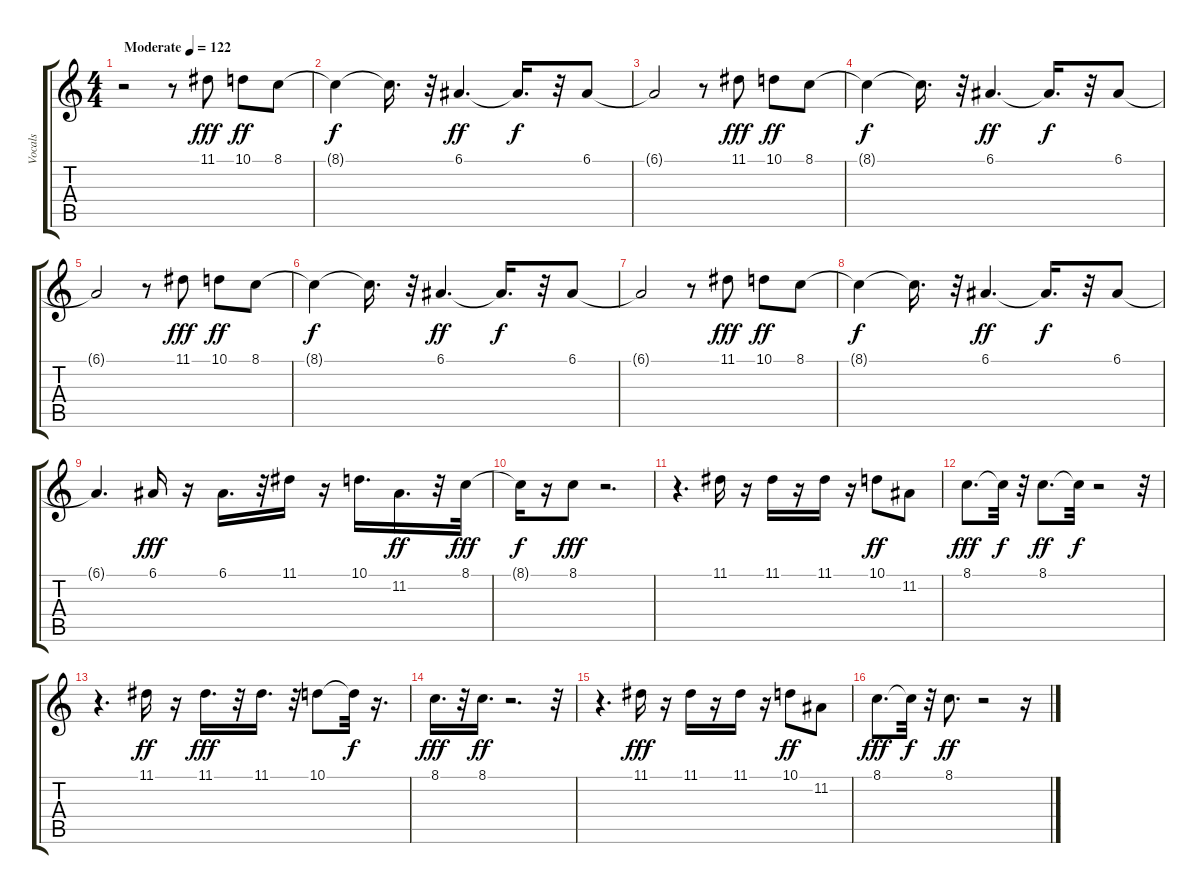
\track ("Vocals" "Vocals") {instrument flute}
\staff {score tabs}
\tuning (E4 B3 G3 D3 A2 E2) {hide}
\ts (4 4)
\tempo (122 "Moderate")
\clef g2
\ks c
r.2{dy fff instrument flute} r.8 11.1.8 10.1.8{dy ff} 8.1.8 |
8.1{t}.4{dy f} 8.1{t}.16{d} r.32 6.1.4{d dy ff} 6.1{t}.16{d dy f} r.32 6.1.8 |
6.1{t}.2 r.8 11.1.8{dy fff} 10.1.8{dy ff} 8.1.8 |
8.1{t}.4{dy f} 8.1{t}.16{d} r.32 6.1.4{d dy ff} 6.1{t}.16{d dy f} r.32 6.1.8 |
6.1{t}.2 r.8 11.1.8{dy fff} 10.1.8{dy ff} 8.1.8 |
8.1{t}.4{dy f} 8.1{t}.16{d} r.32 6.1.4{d dy ff} 6.1{t}.16{d dy f} r.32 6.1.8 |
6.1{t}.2 r.8 11.1.8{dy fff} 10.1.8{dy ff} 8.1.8 |
8.1{t}.4{dy f} 8.1{t}.16{d} r.32 6.1.4{d dy ff} 6.1{t}.16{d dy f} r.32 6.1.8 |
6.1{t}.4{d} 6.1.16{dy fff} r.16 6.1.16{d} r.32 11.1.16 r.16 10.1.16{d} 11.2.16{d dy ff} r.32 8.1.32{dy fff} |
8.1{t}.16{dy f} r.16 8.1.8{dy fff} r.2{d} |
r.4{d} 11.1.16 r.16 11.1.16 r.16 11.1.16 r.16 10.1.8{dy ff} 11.2.8 |
8.1.8{d dy fff} 8.1{t}.32{dy f} r.32 8.1.8{d dy ff} 8.1{t}.32{dy f} r.2 r.32 |
r.4{d} 11.1.16{dy ff} r.16 11.1.16{d dy fff} r.32 11.1.16{d} r.32 10.1.8 10.1{t}.32{dy f} r.16{d} |
8.1.16{d dy fff} r.32 8.1.16{d dy ff} r.2{d} r.32 |
r.4{d} 11.1.16{dy fff} r.16 11.1.16 r.16 11.1.16 r.16 10.1.8{dy ff} 11.2.8 |
8.1.8{d dy fff} 8.1{t}.32{dy f} r.32 8.1.8{d dy ff} r.2 r.16
